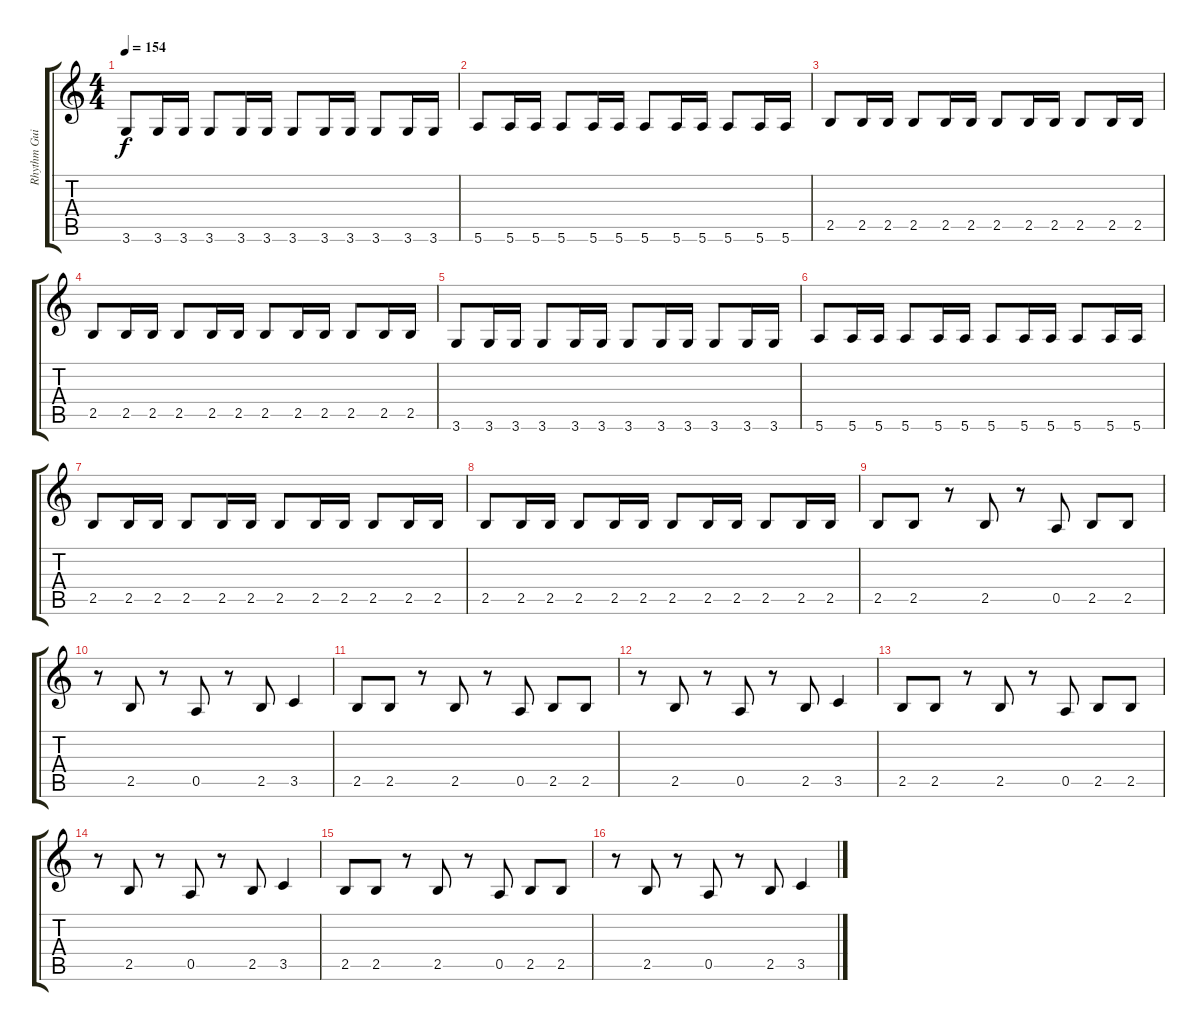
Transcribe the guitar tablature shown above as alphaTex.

\track ("Rhythm Guitar" "Rhythm Gui") {instrument distortionguitar}
\staff {score tabs}
\tuning (E4 B3 G3 D3 A2 E2) {hide}
\ts (4 4)
\section ("" "")
\tempo 154
\clef g2
\ks c
3.6.8{dy f} 3.6.16 3.6.16 3.6.8 3.6.16 3.6.16 3.6.8 3.6.16 3.6.16 3.6.8 3.6.16 3.6.16 |
5.6.8 5.6.16 5.6.16 5.6.8 5.6.16 5.6.16 5.6.8 5.6.16 5.6.16 5.6.8 5.6.16 5.6.16 |
2.5.8 2.5.16 2.5.16 2.5.8 2.5.16 2.5.16 2.5.8 2.5.16 2.5.16 2.5.8 2.5.16 2.5.16 |
2.5.8 2.5.16 2.5.16 2.5.8 2.5.16 2.5.16 2.5.8 2.5.16 2.5.16 2.5.8 2.5.16 2.5.16 |
3.6.8 3.6.16 3.6.16 3.6.8 3.6.16 3.6.16 3.6.8 3.6.16 3.6.16 3.6.8 3.6.16 3.6.16 |
5.6.8 5.6.16 5.6.16 5.6.8 5.6.16 5.6.16 5.6.8 5.6.16 5.6.16 5.6.8 5.6.16 5.6.16 |
2.5.8 2.5.16 2.5.16 2.5.8 2.5.16 2.5.16 2.5.8 2.5.16 2.5.16 2.5.8 2.5.16 2.5.16 |
2.5.8 2.5.16 2.5.16 2.5.8 2.5.16 2.5.16 2.5.8 2.5.16 2.5.16 2.5.8 2.5.16 2.5.16 |
\section ("" "")
2.5.8 2.5.8 r.8 2.5.8 r.8 0.5.8 2.5.8 2.5.8 |
r.8 2.5.8 r.8 0.5.8 r.8 2.5.8 3.5.4 |
2.5.8 2.5.8 r.8 2.5.8 r.8 0.5.8 2.5.8 2.5.8 |
r.8 2.5.8 r.8 0.5.8 r.8 2.5.8 3.5.4 |
2.5.8 2.5.8 r.8 2.5.8 r.8 0.5.8 2.5.8 2.5.8 |
r.8 2.5.8 r.8 0.5.8 r.8 2.5.8 3.5.4 |
2.5.8 2.5.8 r.8 2.5.8 r.8 0.5.8 2.5.8 2.5.8 |
r.8 2.5.8 r.8 0.5.8 r.8 2.5.8 3.5.4
